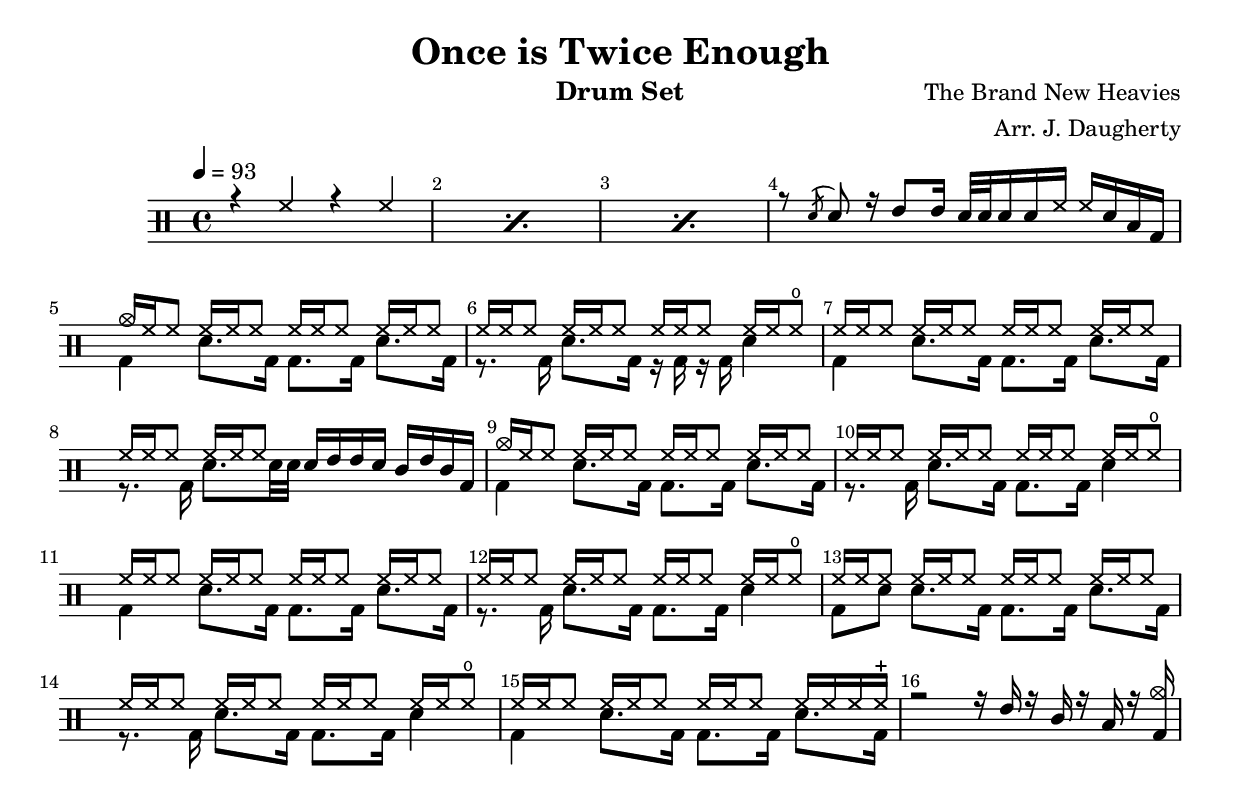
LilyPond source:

\header{
  title = "Once is Twice Enough"
  arranger = "Arr. J. Daugherty"
  instrument = "Drum Set"
  composer = "The Brand New Heavies"
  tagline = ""
}

up = \drummode {
    \repeat percent 3 { r4 hh4 r4 hh4 }

    r8 \acciaccatura sn sn8
    r16 tommh8 tommh16
    sn32 sn32 sn16 sn16 hh16
    hh16 sn16 toml16 bd16

    cymc16 hh16 hh8
    hh16 hh16 hh8
    hh16 hh16 hh8
    hh16 hh16 hh8

    hh16 hh16 hh8
    hh16 hh16 hh8
    hh16 hh16 hh8
    hh16 hh16 hho8

    hh16 hh16 hh8
    hh16 hh16 hh8
    hh16 hh16 hh8
    hh16 hh16 hh8

    hh16 hh16 hh8
    hh16 hh16 hh8
    sn16 tommh16 tommh16 sn16
    tomml16 tommh16 tomml16 bd16

    cymc16 hh16 hh8
    hh16 hh16 hh8
    hh16 hh16 hh8
    hh16 hh16 hh8

    hh16 hh16 hh8
    hh16 hh16 hh8
    hh16 hh16 hh8
    hh16 hh16 hho8

    hh16 hh16 hh8
    hh16 hh16 hh8
    hh16 hh16 hh8
    hh16 hh16 hh8

    hh16 hh16 hh8
    hh16 hh16 hh8
    hh16 hh16 hh8
    hh16 hh16 hho8

    hh16 hh16 hh8
    hh16 hh16 hh8
    hh16 hh16 hh8
    hh16 hh16 hh8

    hh16 hh16 hh8
    hh16 hh16 hh8
    hh16 hh16 hh8
    hh16 hh16 hho8

    hh16 hh16 hh8
    hh16 hh16 hh8
    hh16 hh16 hh8
    hh16 hh16 hh16 hhc16

    r2
    r16 tommh16 r16 tomml16
    r16 toml16 r16 <bd cymc>16
}

down = \drummode {
    s1 s1 s1

    s1

    bd4
    sn8. bd16
    bd8. bd16
    sn8. bd16

    r8. bd16
    sn8. bd16
    r16 bd16 r16 bd16
    sn4

    bd4
    sn8. bd16
    bd8. bd16
    sn8. bd16

    r8. bd16
    sn8. sn32 sn32
    s2

    bd4
    sn8. bd16
    bd8. bd16
    sn8. bd16

    r8. bd16
    sn8. bd16
    bd8. bd16
    sn4

    bd4
    sn8. bd16
    bd8. bd16
    sn8. bd16

    r8. bd16
    sn8. bd16
    bd8. bd16
    sn4

    bd8 sn8
    sn8. bd16
    bd8. bd16
    sn8. bd16

    r8. bd16
    sn8. bd16
    bd8. bd16
    sn4

    bd4
    sn8. bd16
    bd8. bd16
    sn8. bd16

    s1
}

\new DrumStaff <<
  % Show bar numbers for all bars
  \override Score.BarNumber.break-visibility = ##(#f #t #t)

  \tempo 4 = 93
  \new DrumVoice { \voiceOne \up }
  \new DrumVoice { \voiceTwo \down }
>>

\version "2.18.2"  % necessary for upgrading to future LilyPond versions.
